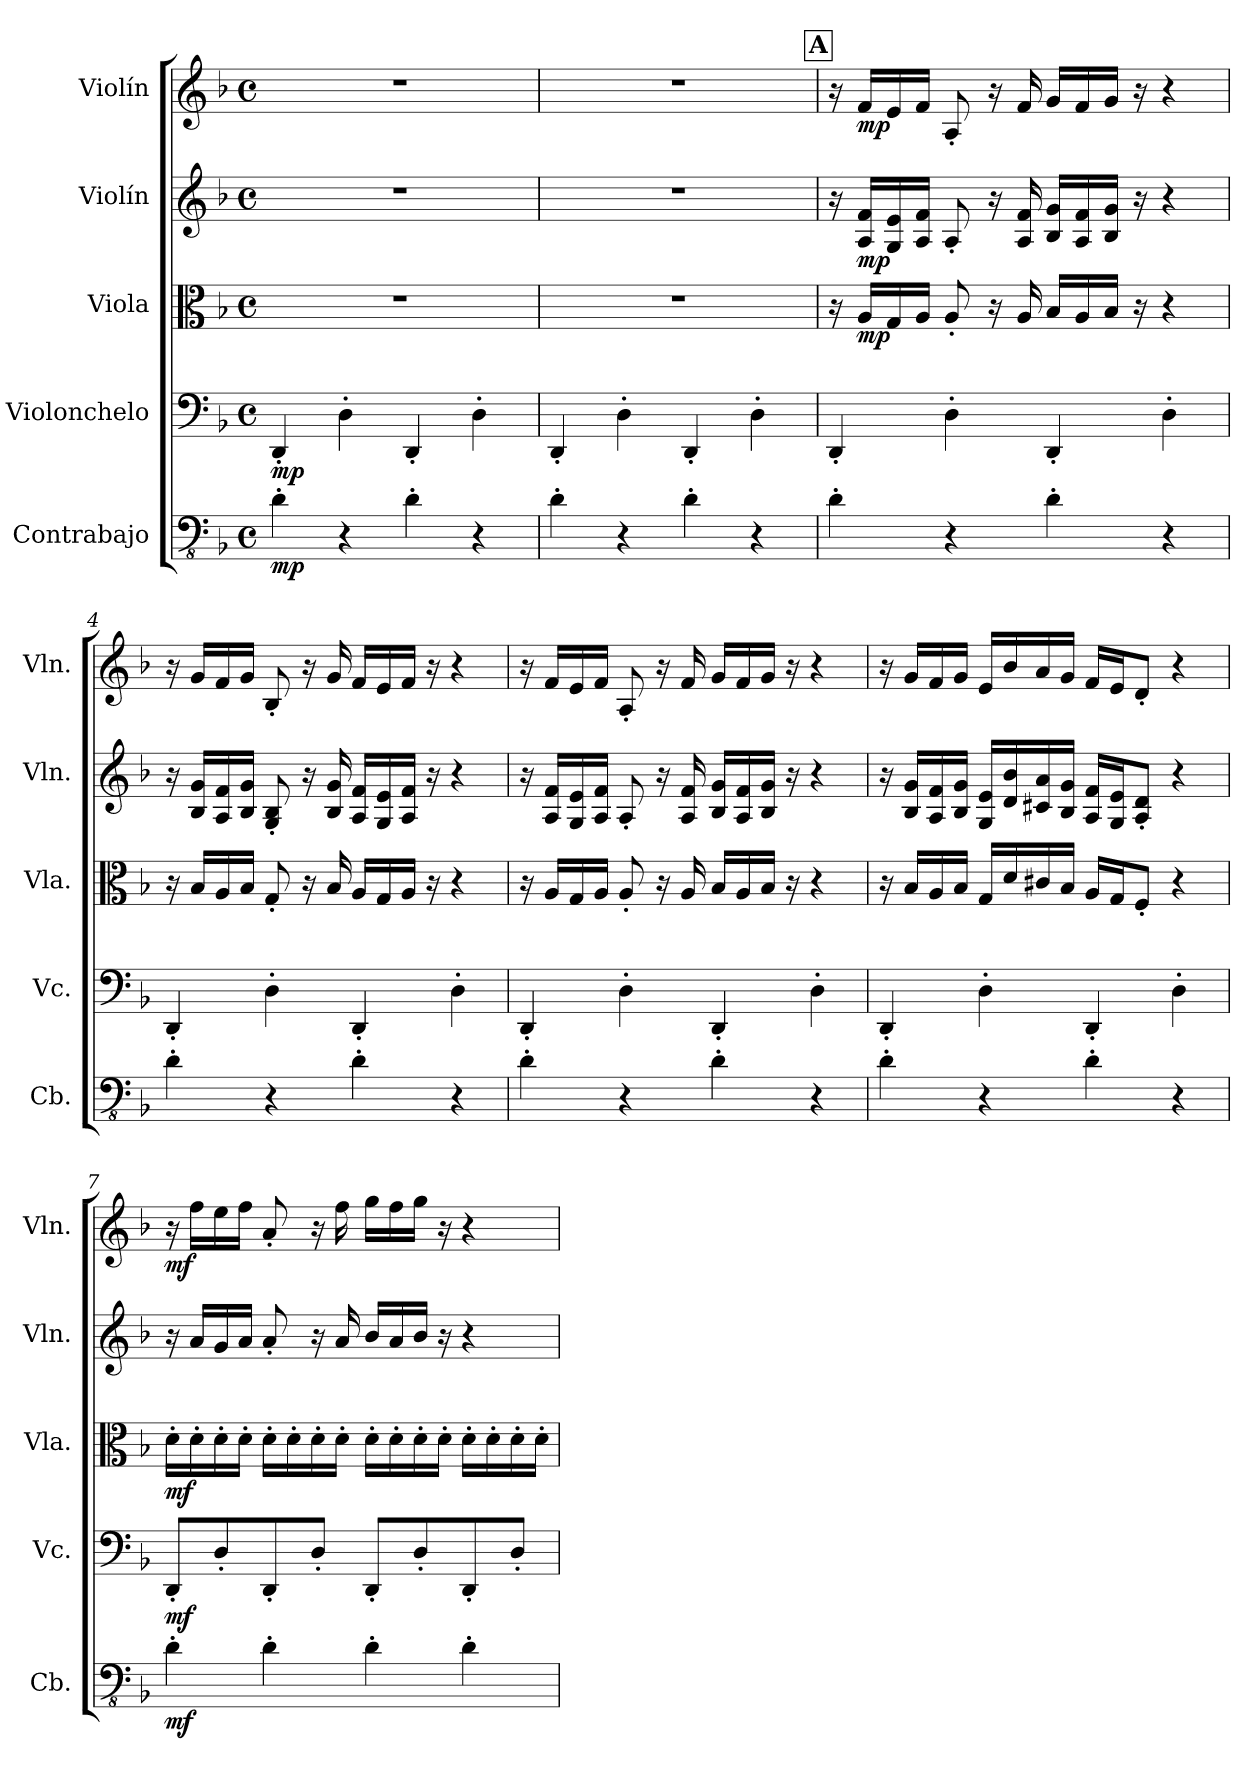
**kern	**dynam	**kern	**dynam	**kern	**dynam	**kern	**dynam	**kern	**dynam
*part5	*part5	*part4	*part4	*part3	*part3	*part2	*part2	*part1	*part1
*staff5	*staff5	*staff4	*staff4	*staff3	*staff3	*staff2	*staff2	*staff1	*staff1
*I"Contrabajo	*	*I"Violonchelo	*	*I"Viola	*	*I"Violín	*	*I"Violín	*
*I'Cb.	*	*I'Vc.	*	*I'Vla.	*	*I'Vln.	*	*I'Vln.	*
*clefFv4	*	*clefF4	*	*clefC3	*	*clefG2	*	*clefG2	*
*ITrd7c12	*	*	*	*	*	*	*	*	*
*k[b-]	*	*k[b-]	*	*k[b-]	*	*k[b-]	*	*k[b-]	*
*M4/4	*	*M4/4	*	*M4/4	*	*M4/4	*	*M4/4	*
*met(c)	*	*met(c)	*	*met(c)	*	*met(c)	*	*met(c)	*
*MM83	*	*MM83	*	*MM83	*	*MM83	*	*MM83	*
=1	=1	=1	=1	=1	=1	=1	=1	=1	=1
!	!LO:DY:b	!	!LO:DY:b	!	!	!	!	!	!
4DD'\	mp	4DD'/	mp	1r	.	1r	.	1r	.
4r	.	4D'\	.	.	.	.	.	.	.
4DD'\	.	4DD'/	.	.	.	.	.	.	.
4r	.	4D'\	.	.	.	.	.	.	.
=2	=2	=2	=2	=2	=2	=2	=2	=2	=2
4DD'\	.	4DD'/	.	1r	.	1r	.	1r	.
4r	.	4D'\	.	.	.	.	.	.	.
4DD'\	.	4DD'/	.	.	.	.	.	.	.
4r	.	4D'\	.	.	.	.	.	.	.
!!LO:REH:place=s1:a:B:fs=14:t=A
=3	=3	=3	=3	=3	=3	=3	=3	=3	=3
4DD'\	.	4DD'/	.	16r	.	16r	.	16r	.
!	!	!	!	!	!LO:DY:b	!	!LO:DY:b	!	!LO:DY:b
.	.	.	.	16A/LL	mp	16A/ 16f/LL	mp	16f/LL	mp
.	.	.	.	16G/	.	16G/ 16e/	.	16e/	.
.	.	.	.	16A/JJ	.	16A/ 16f/JJ	.	16f/JJ	.
4r	.	4D'\	.	8A'/	.	8A'/	.	8A'/	.
.	.	.	.	16r	.	16r	.	16r	.
.	.	.	.	16A/	.	16A/ 16f/	.	16f/	.
4DD'\	.	4DD'/	.	16B-/LL	.	16B-/ 16g/LL	.	16g/LL	.
.	.	.	.	16A/	.	16A/ 16f/	.	16f/	.
.	.	.	.	16B-/JJ	.	16B-/ 16g/JJ	.	16g/JJ	.
.	.	.	.	16r	.	16r	.	16r	.
4r	.	4D'\	.	4r	.	4r	.	4r	.
=4	=4	=4	=4	=4	=4	=4	=4	=4	=4
4DD'\	.	4DD'/	.	16r	.	16r	.	16r	.
.	.	.	.	16B-/LL	.	16B-/ 16g/LL	.	16g/LL	.
.	.	.	.	16A/	.	16A/ 16f/	.	16f/	.
.	.	.	.	16B-/JJ	.	16B-/ 16g/JJ	.	16g/JJ	.
4r	.	4D'\	.	8G'/	.	8G/' 8B-/'	.	8B-'/	.
.	.	.	.	16r	.	16r	.	16r	.
.	.	.	.	16B-/	.	16B-/ 16g/	.	16g/	.
4DD'\	.	4DD'/	.	16A/LL	.	16A/ 16f/LL	.	16f/LL	.
.	.	.	.	16G/	.	16G/ 16e/	.	16e/	.
.	.	.	.	16A/JJ	.	16A/ 16f/JJ	.	16f/JJ	.
.	.	.	.	16r	.	16r	.	16r	.
4r	.	4D'\	.	4r	.	4r	.	4r	.
=5	=5	=5	=5	=5	=5	=5	=5	=5	=5
4DD'\	.	4DD'/	.	16r	.	16r	.	16r	.
.	.	.	.	16A/LL	.	16A/ 16f/LL	.	16f/LL	.
.	.	.	.	16G/	.	16G/ 16e/	.	16e/	.
.	.	.	.	16A/JJ	.	16A/ 16f/JJ	.	16f/JJ	.
4r	.	4D'\	.	8A'/	.	8A'/	.	8A'/	.
.	.	.	.	16r	.	16r	.	16r	.
.	.	.	.	16A/	.	16A/ 16f/	.	16f/	.
4DD'\	.	4DD'/	.	16B-/LL	.	16B-/ 16g/LL	.	16g/LL	.
.	.	.	.	16A/	.	16A/ 16f/	.	16f/	.
.	.	.	.	16B-/JJ	.	16B-/ 16g/JJ	.	16g/JJ	.
.	.	.	.	16r	.	16r	.	16r	.
4r	.	4D'\	.	4r	.	4r	.	4r	.
!!LO:LB:g=z
=6	=6	=6	=6	=6	=6	=6	=6	=6	=6
4DD'\	.	4DD'/	.	16r	.	16r	.	16r	.
.	.	.	.	16B-/LL	.	16B-/ 16g/LL	.	16g/LL	.
.	.	.	.	16A/	.	16A/ 16f/	.	16f/	.
.	.	.	.	16B-/JJ	.	16B-/ 16g/JJ	.	16g/JJ	.
4r	.	4D'\	.	16G/LL	.	16G/ 16e/LL	.	16e/LL	.
.	.	.	.	16d/	.	16d/ 16b-/	.	16b-/	.
.	.	.	.	16c#X/	.	16c#X/ 16a/	.	16a/	.
.	.	.	.	16B-/JJ	.	16B-/ 16g/JJ	.	16g/JJ	.
4DD'\	.	4DD'/	.	16A/LL	.	16A/ 16f/LL	.	16f/LL	.
.	.	.	.	16G/J	.	16G/ 16e/J	.	16e/J	.
.	.	.	.	8F'/J	.	8A/' 8d/'J	.	8d'/J	.
4r	.	4D'\	.	4r	.	4r	.	4r	.
=7	=7	=7	=7	=7	=7	=7	=7	=7	=7
!	!LO:DY:b	!	!LO:DY:b	!	!LO:DY:b	!	!LO:DY:b	!	!
!	!	!	!	!	!	!	!LO:DY:n=1:b	!	!LO:DY:b
4DD'\	mf	8DD'/L	mf	16d'\LL	mf	16r	mf mf	16r	mf
.	.	.	.	16d'\	.	16a/LL	.	16ff\LL	.
.	.	8D'/	.	16d'\	.	16g/	.	16ee\	.
.	.	.	.	16d'\JJ	.	16a/JJ	.	16ff\JJ	.
4DD'\	.	8DD'/	.	16d'\LL	.	8a'/	.	8a'/	.
.	.	.	.	16d'\	.	.	.	.	.
.	.	8D'/J	.	16d'\	.	16r	.	16r	.
.	.	.	.	16d'\JJ	.	16a/	.	16ff\	.
4DD'\	.	8DD'/L	.	16d'\LL	.	16b-/LL	.	16gg\LL	.
.	.	.	.	16d'\	.	16a/	.	16ff\	.
.	.	8D'/	.	16d'\	.	16b-/JJ	.	16gg\JJ	.
.	.	.	.	16d'\JJ	.	16r	.	16r	.
4DD'\	.	8DD'/	.	16d'\LL	.	4r	.	4r	.
.	.	.	.	16d'\	.	.	.	.	.
.	.	8D'/J	.	16d'\	.	.	.	.	.
.	.	.	.	16d'\JJ	.	.	.	.	.
=	=	=	=	=	=	=	=	=	=
*-	*-	*-	*-	*-	*-	*-	*-	*-	*-
